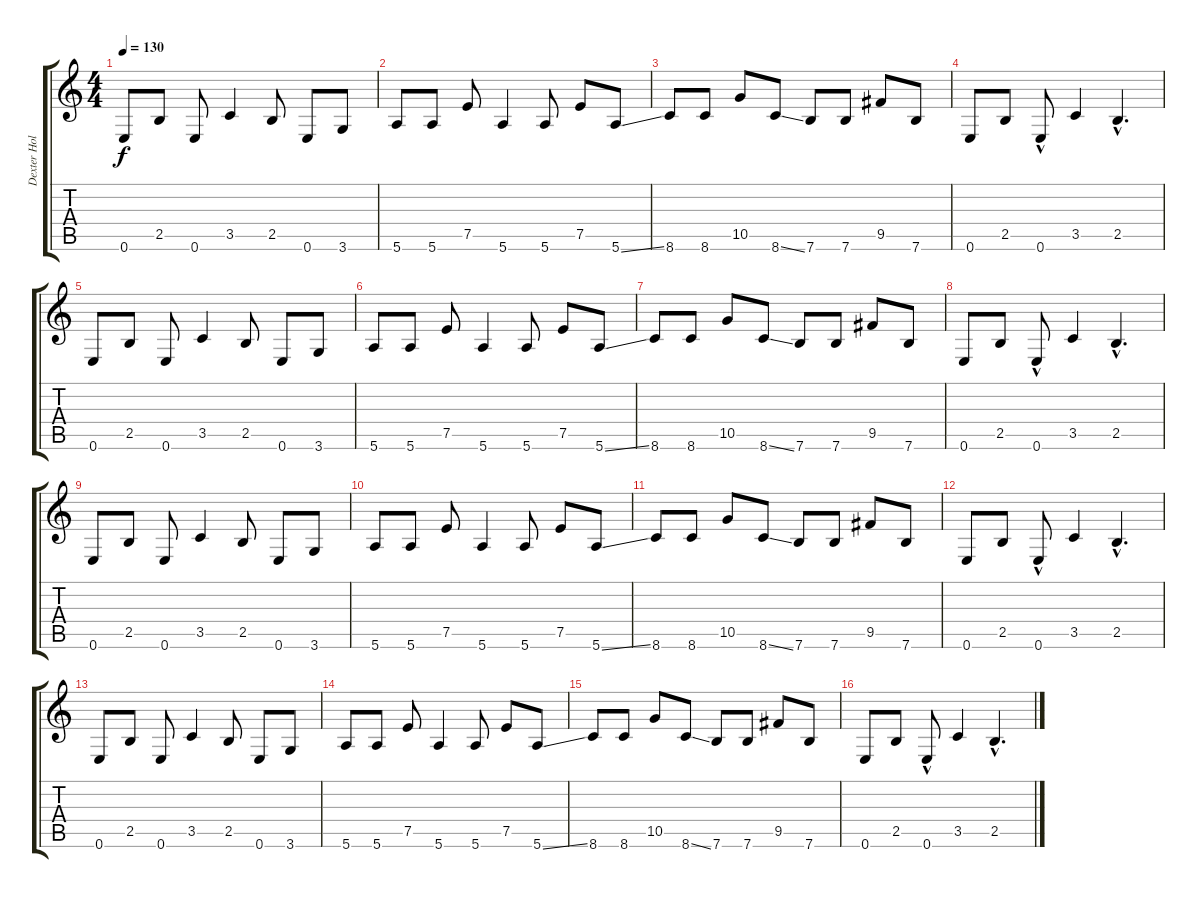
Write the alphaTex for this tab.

\track ("Dexter Holland" "Dexter Hol") {instrument acousticguitarnylon}
\staff {score tabs}
\tuning (E4 B3 G3 D3 A2 E2) {hide}
\ts (4 4)
\tempo 130
\clef g2
\ks c
0.6.8{dy f} 2.5.8 0.6.8 3.5.4 2.5.8 0.6.8 3.6.8 |
5.6.8 5.6.8 7.5.8 5.6.4 5.6.8 7.5.8 5.6{ss}.8 |
8.6.8 8.6.8 10.5.8 8.6{ss}.8 7.6.8 7.6.8 9.5.8 7.6.8 |
0.6.8 2.5.8 0.6{hac}.8 3.5.4 2.5{hac}.4{d} |
0.6.8 2.5.8 0.6.8 3.5.4 2.5.8 0.6.8 3.6.8 |
5.6.8 5.6.8 7.5.8 5.6.4 5.6.8 7.5.8 5.6{ss}.8 |
8.6.8 8.6.8 10.5.8 8.6{ss}.8 7.6.8 7.6.8 9.5.8 7.6.8 |
0.6.8 2.5.8 0.6{hac}.8 3.5.4 2.5{hac}.4{d} |
0.6.8 2.5.8 0.6.8 3.5.4 2.5.8 0.6.8 3.6.8 |
5.6.8 5.6.8 7.5.8 5.6.4 5.6.8 7.5.8 5.6{ss}.8 |
8.6.8 8.6.8 10.5.8 8.6{ss}.8 7.6.8 7.6.8 9.5.8 7.6.8 |
0.6.8 2.5.8 0.6{hac}.8 3.5.4 2.5{hac}.4{d} |
0.6.8 2.5.8 0.6.8 3.5.4 2.5.8 0.6.8 3.6.8 |
5.6.8 5.6.8 7.5.8 5.6.4 5.6.8 7.5.8 5.6{ss}.8 |
8.6.8 8.6.8 10.5.8 8.6{ss}.8 7.6.8 7.6.8 9.5.8 7.6.8 |
0.6.8 2.5.8 0.6{hac}.8 3.5.4 2.5{hac}.4{d}
